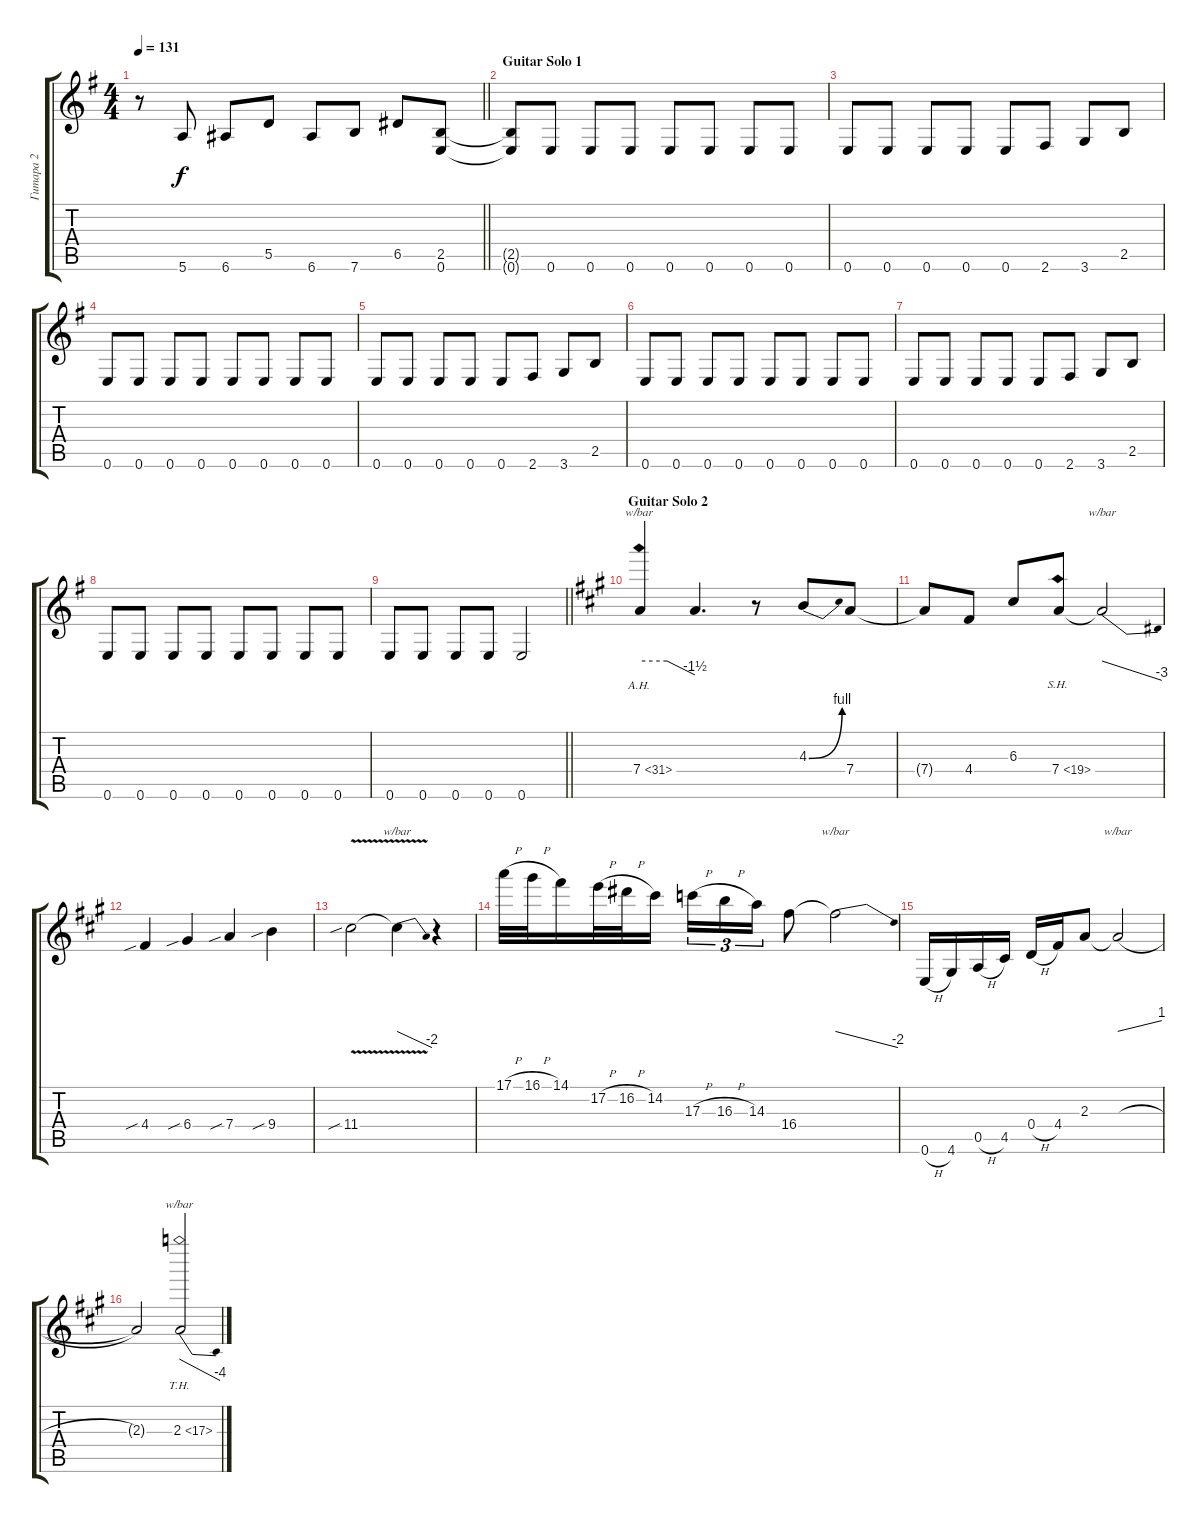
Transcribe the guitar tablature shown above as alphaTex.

\track ("Гитара 2" "Гитара 2") {instrument distortionguitar}
\staff {score tabs}
\tuning (E4 B3 G3 D3 A2 E2) {hide}
\ts (4 4)
\tempo 131
\clef g2
\barLineRight lightlight
\ks eminor
r.8{dy f} 5.6.8 6.6.8 5.5.8 6.6.8 7.6.8 6.5.8 (2.5 0.6).8 |
\section ("" "Guitar Solo 1")
(2.5{t} 0.6{t}).8 0.6.8 0.6.8 0.6.8 0.6.8 0.6.8 0.6.8 0.6.8 |
0.6.8 0.6.8 0.6.8 0.6.8 0.6.8 2.6.8 3.6.8 2.5.8 |
0.6.8 0.6.8 0.6.8 0.6.8 0.6.8 0.6.8 0.6.8 0.6.8 |
0.6.8 0.6.8 0.6.8 0.6.8 0.6.8 2.6.8 3.6.8 2.5.8 |
0.6.8 0.6.8 0.6.8 0.6.8 0.6.8 0.6.8 0.6.8 0.6.8 |
0.6.8 0.6.8 0.6.8 0.6.8 0.6.8 2.6.8 3.6.8 2.5.8 |
0.6.8 0.6.8 0.6.8 0.6.8 0.6.8 0.6.8 0.6.8 0.6.8 |
\barLineRight lightlight
0.6.8 0.6.8 0.6.8 0.6.8 0.6.2 |
\section ("" "Guitar Solo 2")
\ks f#minor
7.4{ah 24}.4{tbe (custom default 0 0 30 0 60 -6)} 7.4{t}.4{d} r.8 4.3{be (bend 0 0 60 4)}.8 7.4.8 |
7.4{t}.8 4.4.8 6.3.8 7.4{sh 12}.8 7.4{t}.2{tbe (dive default 0 0 60 -12)} |
4.4{sib}.4 6.4{sib}.4 7.4{sib}.4 9.4{sib}.4 |
11.4{v sib}.2 11.4{t}.4{tbe (dive default 0 0 60 -8)} r.4 |
17.1{h}.32 16.1{h}.32 14.1.16 17.2{h}.32 16.2{h}.32 14.2.16 17.3{h}.16{tu (3 2)} 16.3{h}.16{tu (3 2)} 14.3.16{tu (3 2)} 16.4.8 16.4{t}.2{tbe (dive default 0 0 60 -8)} |
0.6{h}.16 4.6.16 0.5{h}.16 4.5.16 0.4{h}.16 4.4.16 2.3.8 2.3{h t}.2{tbe (dive default 0 0 60 4)} |
2.3{t}.2 2.3{th 15}.2{tbe (dive default 0 0 60 -16)}
